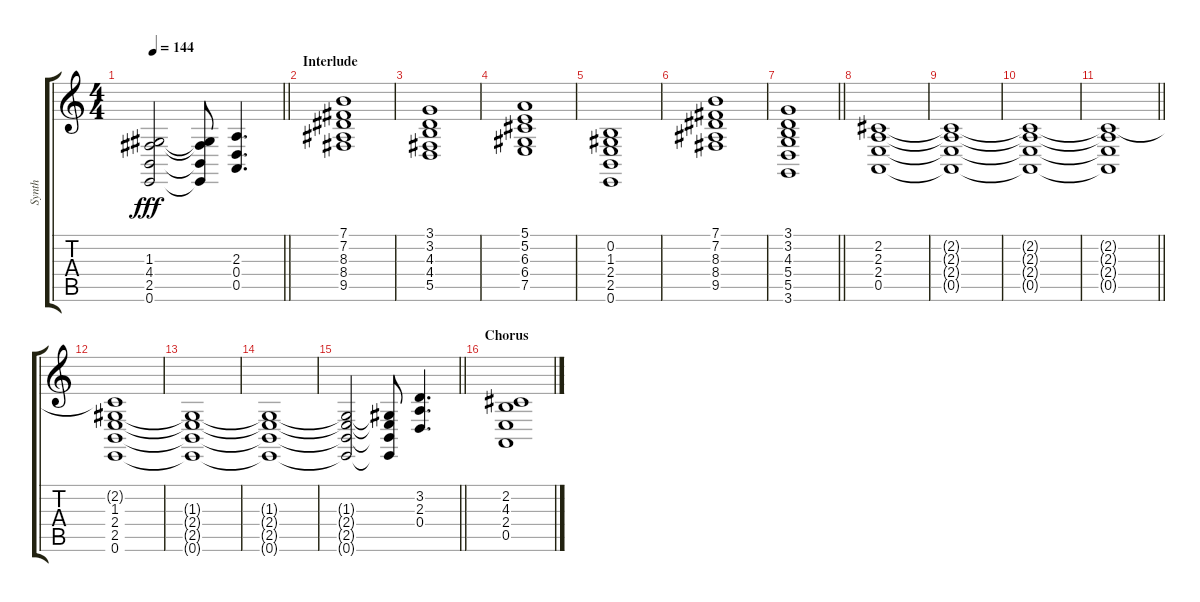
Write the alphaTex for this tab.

\track ("Synth" "Synth") {instrument synthstrings1}
\staff {score tabs}
\tuning (E4 B3 G3 D3 A2 E2) {hide}
\ts (4 4)
\tempo 144
\clef g2
\barLineRight lightlight
\ks c
(1.3{t} 4.4{t} 2.5{t} 0.6{t}).2{dy fff} (1.3{t} 4.4{t} 2.5{t} 0.6{t}).8 (2.3 0.4 0.5).4{d} |
\section ("" "Interlude")
(7.1 7.2 8.3 8.4 9.5).1 |
(3.1 3.2 4.3 4.4 5.5).1 |
(5.1 5.2 6.3 6.4 7.5).1 |
(0.2 1.3 2.4 2.5 0.6).1 |
(7.1 7.2 8.3 8.4 9.5).1 |
\barLineRight lightlight
(3.1 3.2 4.3 5.4 5.5 3.6).1 |
(2.2 2.3 2.4 0.5).1 |
(2.2{t} 2.3{t} 2.4{t} 0.5{t}).1 |
(2.2{t} 2.3{t} 2.4{t} 0.5{t}).1 |
\barLineRight lightlight
(2.2{t} 2.3{t} 2.4{t} 0.5{t}).1 |
(2.2{t} 1.3 2.4 2.5 0.6).1 |
(1.3{t} 2.4{t} 2.5{t} 0.6{t}).1 |
(1.3{t} 2.4{t} 2.5{t} 0.6{t}).1 |
\barLineRight lightlight
(1.3{t} 2.4{t} 2.5{t} 0.6{t}).2 (1.3{t} 2.4{t} 2.5{t} 0.6{t}).8 (3.2 2.3 0.4).4{d} |
\section ("" "Chorus")
(2.2 4.3 2.4 0.5).1
